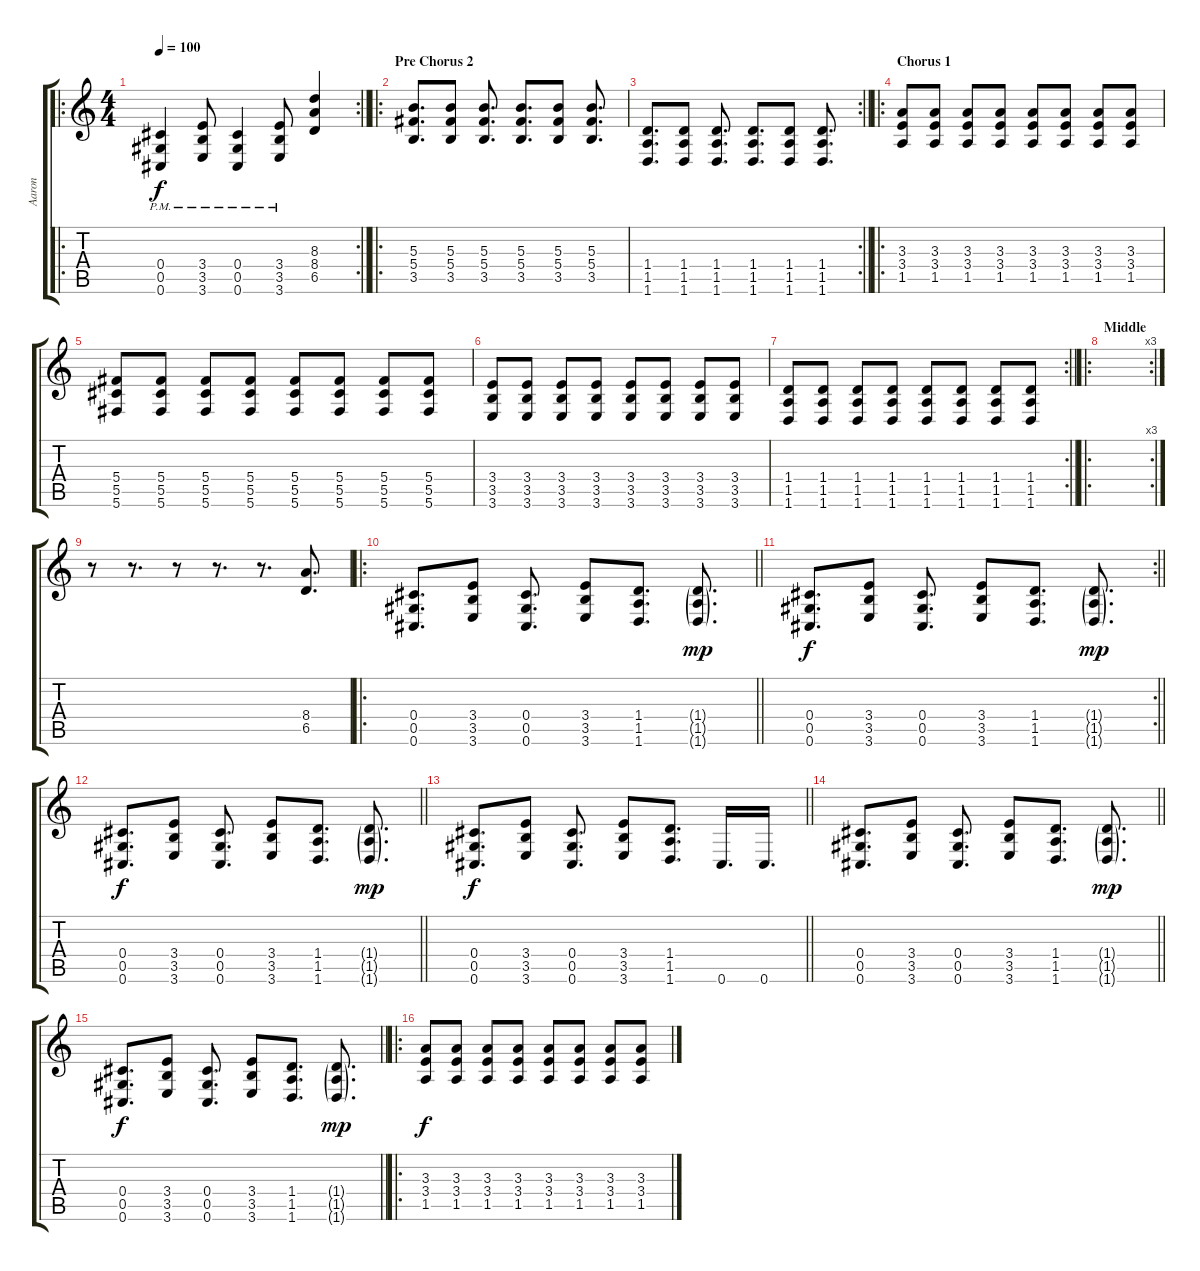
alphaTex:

\track ("Aaron" "Aaron") {instrument distortionguitar}
\staff {score tabs}
\tuning (Eb4 Bb3 Gb3 Db3 Ab2 Db2) {hide}
\ro
\rc 2
\ts (4 4)
\tempo 100
\clef g2
\barLineRight lightlight
\ks c
(0.4{pm} 0.5{pm} 0.6{pm}).4{dy f} (3.4{pm} 3.5{pm} 3.6{pm}).8 (0.4{pm} 0.5 0.6{pm}).4 (3.4{pm} 3.5{pm} 3.6{pm}).8 (8.3 8.4 6.5).4 |
\ro
\section ("" "Pre Chorus 2")
(5.3 5.4 3.5).8{d} (5.3 5.4 3.5).8 (5.3 5.4 3.5).8{d} (5.3 5.4 3.5).8{d} (5.3 5.4 3.5).8 (5.3 5.4 3.5).8{d} |
\rc 2
\barLineRight lightlight
(1.4 1.5 1.6).8{d} (1.4 1.5 1.6).8 (1.4 1.5 1.6).8{d} (1.4 1.5 1.6).8{d} (1.4 1.5 1.6).8 (1.4 1.5 1.6).8{d} |
\ro
\section ("" "Chorus 1")
(3.3 3.4 1.5).8 (3.3 3.4 1.5).8 (3.3 3.4 1.5).8 (3.3 3.4 1.5).8 (3.3 3.4 1.5).8 (3.3 3.4 1.5).8 (3.3 3.4 1.5).8 (3.3 3.4 1.5).8 |
(5.4 5.5 5.6).8 (5.4 5.5 5.6).8 (5.4 5.5 5.6).8 (5.4 5.5 5.6).8 (5.4 5.5 5.6).8 (5.4 5.5 5.6).8 (5.4 5.5 5.6).8 (5.4 5.5 5.6).8 |
(3.4 3.5 3.6).8 (3.4 3.5 3.6).8 (3.4 3.5 3.6).8 (3.4 3.5 3.6).8 (3.4 3.5 3.6).8 (3.4 3.5 3.6).8 (3.4 3.5 3.6).8 (3.4 3.5 3.6).8 |
\rc 2
\barLineRight lightlight
(1.4 1.5 1.6).8 (1.4 1.5 1.6).8 (1.4 1.5 1.6).8 (1.4 1.5 1.6).8 (1.4 1.5 1.6).8 (1.4 1.5 1.6).8 (1.4 1.5 1.6).8 (1.4 1.5 1.6).8 |
\ro
\rc 3
\section ("" "Middle")
|
r.8 r.8{d} r.8 r.8{d} r.8{d} (8.4 6.5).8{d} |
\ro
\barLineRight lightlight
(0.4 0.5 0.6).8{d} (3.4 3.5 3.6).8 (0.4 0.5 0.6).8{d} (3.4 3.5 3.6).8 (1.4 1.5 1.6).8{d} (1.4{g} 1.5{g} 1.6{g}).8{d dy mp} |
\rc 2
\barLineRight lightlight
(0.4 0.5 0.6).8{d dy f} (3.4 3.5 3.6).8 (0.4 0.5 0.6).8{d} (3.4 3.5 3.6).8 (1.4 1.5 1.6).8{d} (1.4{g} 1.5{g} 1.6{g}).8{d dy mp} |
\barLineRight lightlight
(0.4 0.5 0.6).8{d dy f} (3.4 3.5 3.6).8 (0.4 0.5 0.6).8{d} (3.4 3.5 3.6).8 (1.4 1.5 1.6).8{d} (1.4{g} 1.5{g} 1.6{g}).8{d dy mp} |
\barLineRight lightlight
(0.4 0.5 0.6).8{d dy f} (3.4 3.5 3.6).8 (0.4 0.5 0.6).8{d} (3.4 3.5 3.6).8 (1.4 1.5 1.6).8{d} 0.6.16{d} 0.6.16{d} |
\barLineRight lightlight
(0.4 0.5 0.6).8{d} (3.4 3.5 3.6).8 (0.4 0.5 0.6).8{d} (3.4 3.5 3.6).8 (1.4 1.5 1.6).8{d} (1.4{g} 1.5{g} 1.6{g}).8{d dy mp} |
\barLineRight lightlight
(0.4 0.5 0.6).8{d dy f} (3.4 3.5 3.6).8 (0.4 0.5 0.6).8{d} (3.4 3.5 3.6).8 (1.4 1.5 1.6).8{d} (1.4{g} 1.5{g} 1.6{g}).8{d dy mp} |
\ro
(3.3 3.4 1.5).8{dy f} (3.3 3.4 1.5).8 (3.3 3.4 1.5).8 (3.3 3.4 1.5).8 (3.3 3.4 1.5).8 (3.3 3.4 1.5).8 (3.3 3.4 1.5).8 (3.3 3.4 1.5).8
